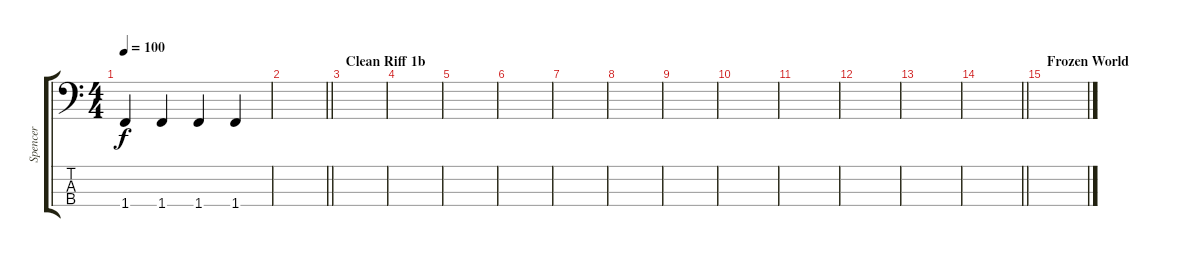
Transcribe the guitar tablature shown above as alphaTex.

\track ("Spencer" "Spencer") {instrument electricbassfinger}
\staff {score tabs}
\tuning (G2 D2 A1 E1) {hide}
\ts (4 4)
\tempo 100
\clef f4
\ks c
1.4.4{dy f} 1.4.4 1.4.4 1.4.4 |
\barLineRight lightlight
|
\section ("" "Clean Riff 1b")
|
|
|
|
|
|
|
|
|
|
|
\barLineRight lightlight
|
\section ("" "Frozen World")
